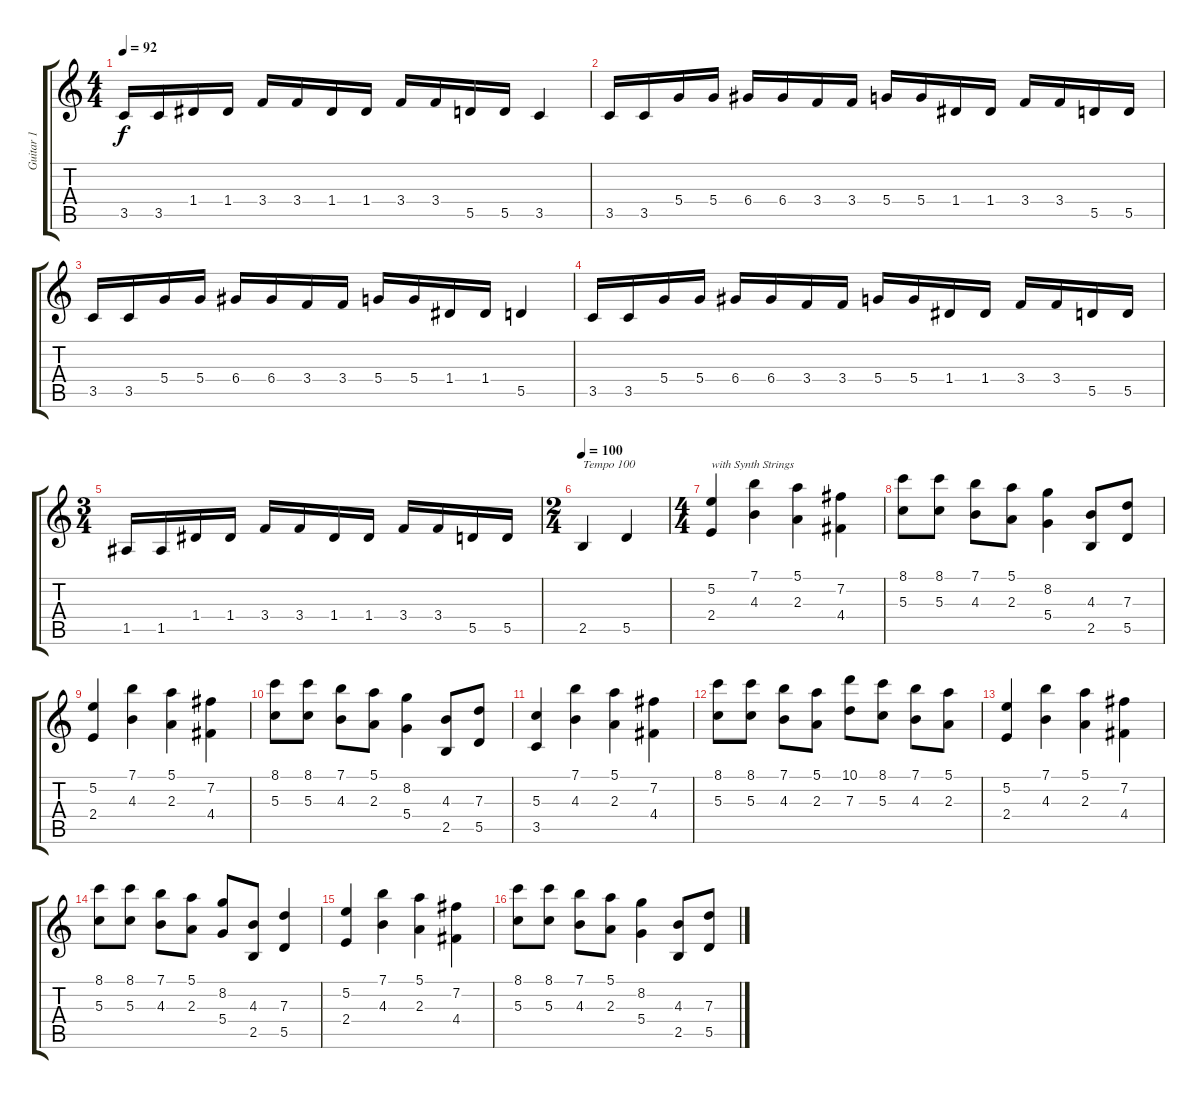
\track ("Guitar 1" "Guitar 1") {instrument distortionguitar}
\staff {score tabs}
\tuning (E4 B3 G3 D3 A2 E2) {hide}
\ts (4 4)
\tempo 92
\clef g2
\ks c
3.5.16{dy f} 3.5.16 1.4.16 1.4.16 3.4.16 3.4.16 1.4.16 1.4.16 3.4.16 3.4.16 5.5.16 5.5.16 3.5.4 |
3.5.16 3.5.16 5.4.16 5.4.16 6.4.16 6.4.16 3.4.16 3.4.16 5.4.16 5.4.16 1.4.16 1.4.16 3.4.16 3.4.16 5.5.16 5.5.16 |
3.5.16 3.5.16 5.4.16 5.4.16 6.4.16 6.4.16 3.4.16 3.4.16 5.4.16 5.4.16 1.4.16 1.4.16 5.5.4 |
3.5.16 3.5.16 5.4.16 5.4.16 6.4.16 6.4.16 3.4.16 3.4.16 5.4.16 5.4.16 1.4.16 1.4.16 3.4.16 3.4.16 5.5.16 5.5.16 |
\ts (3 4)
1.5.16 1.5.16 1.4.16 1.4.16 3.4.16 3.4.16 1.4.16 1.4.16 3.4.16 3.4.16 5.5.16 5.5.16 |
\ts (2 4)
\tempo 100
2.5.4{txt "Tempo 100"} 5.5.4 |
\ts (4 4)
(5.2 2.4).4{txt "with Synth Strings"} (7.1 4.3).4 (5.1 2.3).4 (7.2 4.4).4 |
(8.1 5.3).8 (8.1 5.3).8 (7.1 4.3).8 (5.1 2.3).8 (8.2 5.4).4 (4.3 2.5).8 (7.3 5.5).8 |
(5.2 2.4).4 (7.1 4.3).4 (5.1 2.3).4 (7.2 4.4).4 |
(8.1 5.3).8 (8.1 5.3).8 (7.1 4.3).8 (5.1 2.3).8 (8.2 5.4).4 (4.3 2.5).8 (7.3 5.5).8 |
(5.3 3.5).4 (7.1 4.3).4 (5.1 2.3).4 (7.2 4.4).4 |
(8.1 5.3).8 (8.1 5.3).8 (7.1 4.3).8 (5.1 2.3).8 (10.1 7.3).8 (8.1 5.3).8 (7.1 4.3).8 (5.1 2.3).8 |
(5.2 2.4).4 (7.1 4.3).4 (5.1 2.3).4 (7.2 4.4).4 |
(8.1 5.3).8 (8.1 5.3).8 (7.1 4.3).8 (5.1 2.3).8 (8.2 5.4).8 (4.3 2.5).8 (7.3 5.5).4 |
(5.2 2.4).4 (7.1 4.3).4 (5.1 2.3).4 (7.2 4.4).4 |
(8.1 5.3).8 (8.1 5.3).8 (7.1 4.3).8 (5.1 2.3).8 (8.2 5.4).4 (4.3 2.5).8 (7.3 5.5).8
